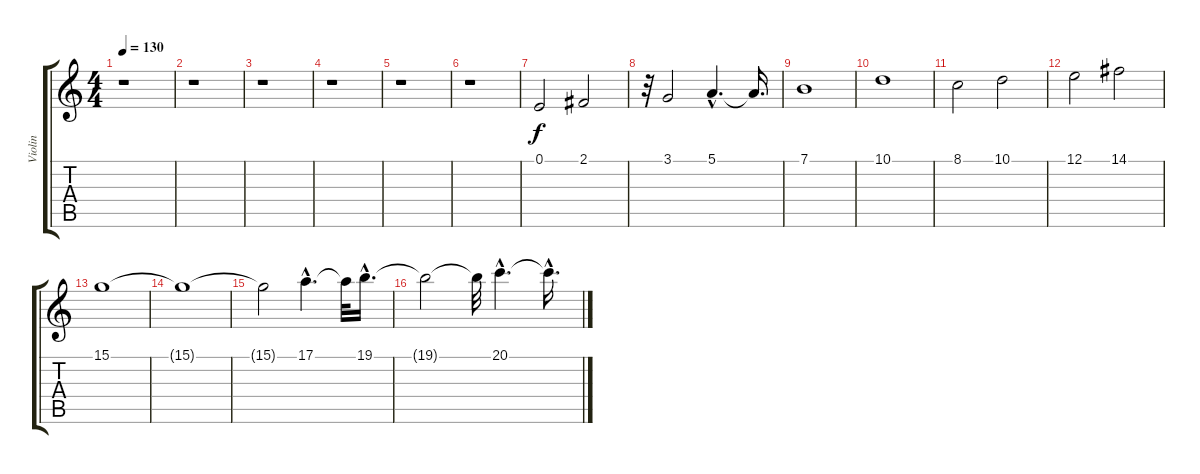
\track ("Violin" "Violin") {instrument violin}
\staff {score tabs}
\tuning (E4 B3 G3 D3 A2 E2) {hide}
\ts (4 4)
\tempo 130
\clef g2
\ks c
r.1{dy f} |
r.1 |
r.1 |
r.1 |
r.1 |
r.1 |
0.1.2{volume 12} 2.1.2 |
r.32 3.1.2 5.1{hac}.4{d} 5.1{t}.16{d} |
7.1.1 |
10.1.1 |
8.1.2 10.1.2 |
12.1.2 14.1.2 |
15.1.1 |
15.1{t}.1 |
15.1{t}.2 17.1{hac}.4{d} 17.1{t}.32 19.1{hac}.16{d} |
19.1{t}.2 19.1{t}.32 20.1{hac}.4{d} 20.1{hac t}.16{d}
